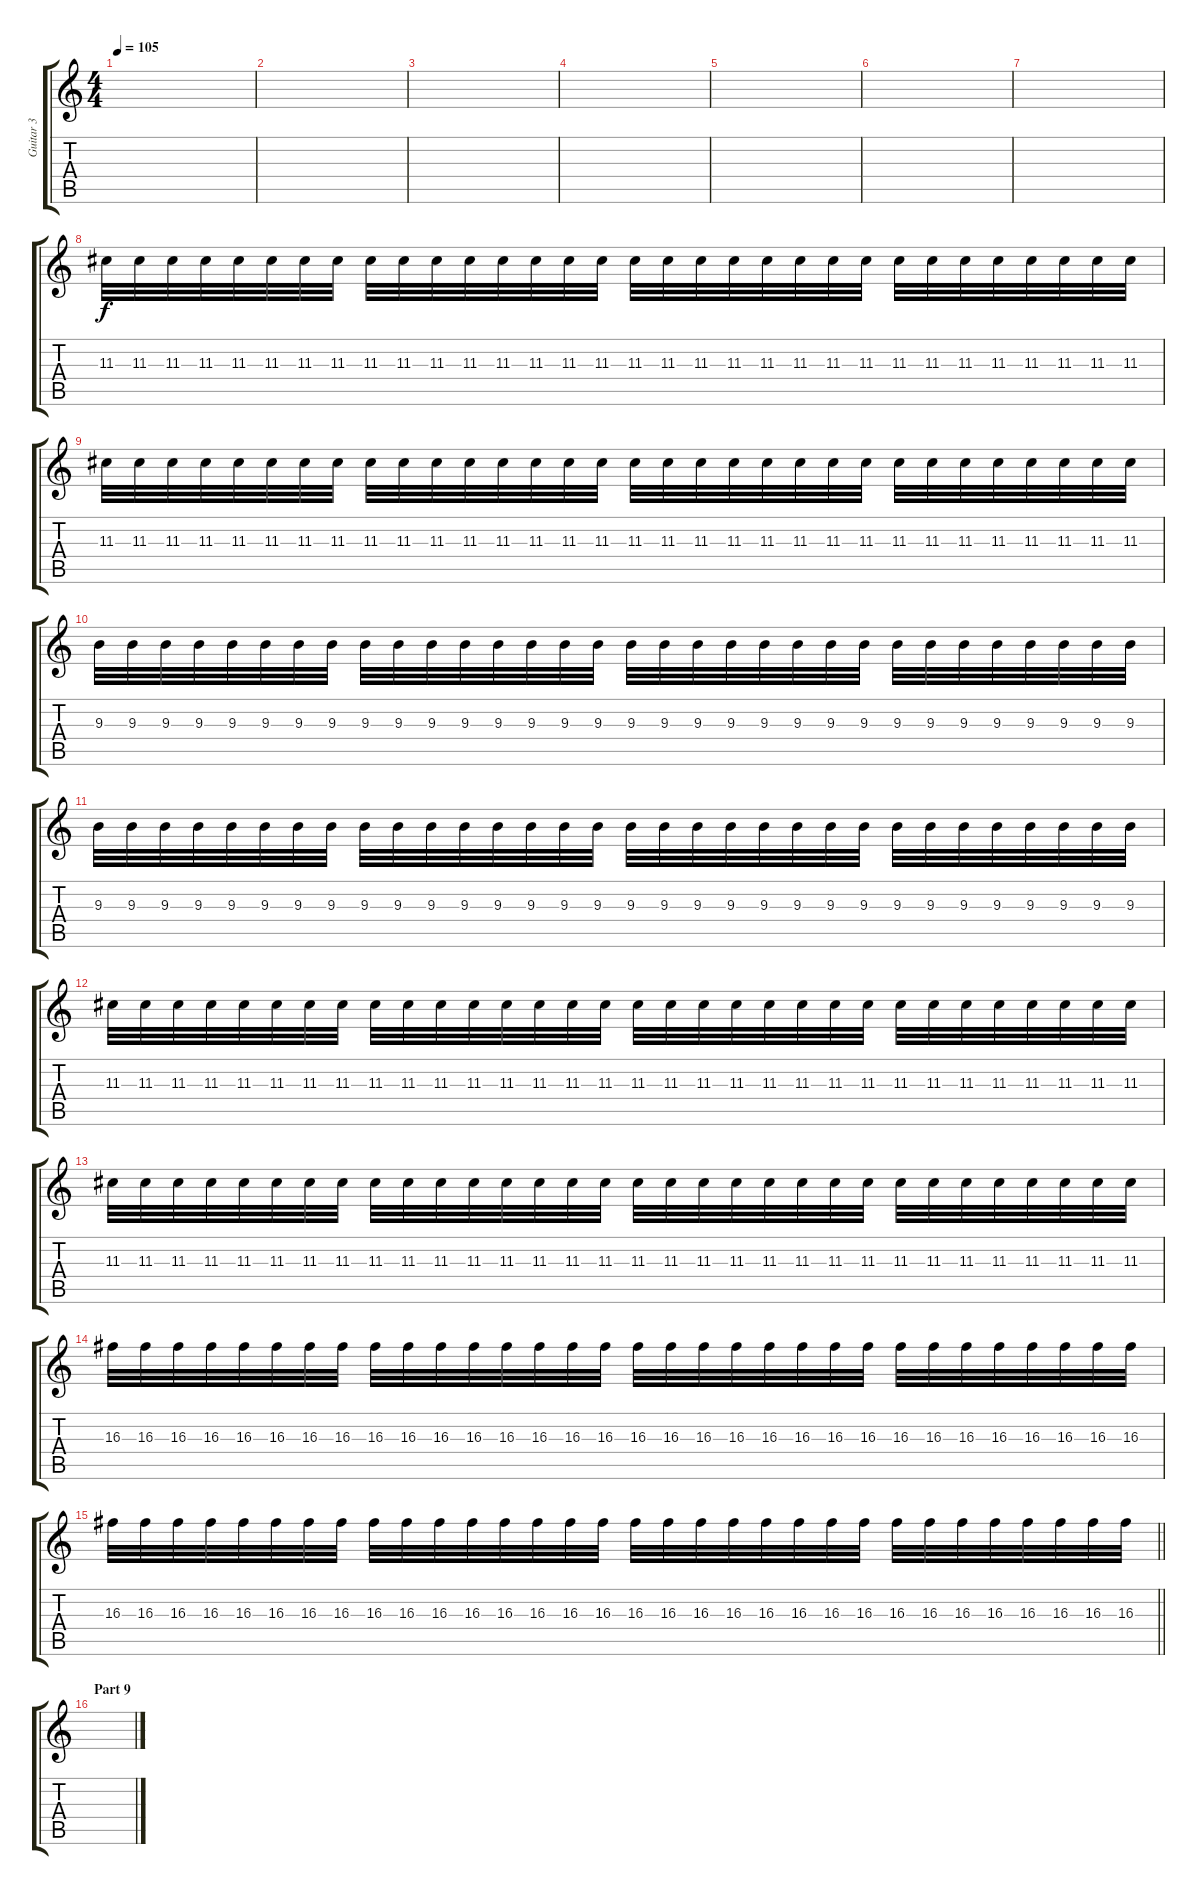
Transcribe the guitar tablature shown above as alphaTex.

\track ("Guitar 3" "Guitar 3") {instrument overdrivenguitar}
\staff {score tabs}
\tuning (B3 Gb3 D3 A2 E2 B1) {hide}
\ts (4 4)
\tempo 105
\clef g2
\ks c
|
|
|
|
|
|
|
11.3.32{volume 13} 11.3.32 11.3.32 11.3.32 11.3.32 11.3.32 11.3.32 11.3.32 11.3.32 11.3.32 11.3.32 11.3.32 11.3.32 11.3.32 11.3.32 11.3.32 11.3.32 11.3.32 11.3.32 11.3.32 11.3.32 11.3.32 11.3.32 11.3.32 11.3.32 11.3.32 11.3.32 11.3.32 11.3.32 11.3.32 11.3.32 11.3.32 |
11.3.32 11.3.32 11.3.32 11.3.32 11.3.32 11.3.32 11.3.32 11.3.32 11.3.32 11.3.32 11.3.32 11.3.32 11.3.32 11.3.32 11.3.32 11.3.32 11.3.32 11.3.32 11.3.32 11.3.32 11.3.32 11.3.32 11.3.32 11.3.32 11.3.32 11.3.32 11.3.32 11.3.32 11.3.32 11.3.32 11.3.32 11.3.32 |
9.3.32 9.3.32 9.3.32 9.3.32 9.3.32 9.3.32 9.3.32 9.3.32 9.3.32 9.3.32 9.3.32 9.3.32 9.3.32 9.3.32 9.3.32 9.3.32 9.3.32 9.3.32 9.3.32 9.3.32 9.3.32 9.3.32 9.3.32 9.3.32 9.3.32 9.3.32 9.3.32 9.3.32 9.3.32 9.3.32 9.3.32 9.3.32 |
9.3.32 9.3.32 9.3.32 9.3.32 9.3.32 9.3.32 9.3.32 9.3.32 9.3.32 9.3.32 9.3.32 9.3.32 9.3.32 9.3.32 9.3.32 9.3.32 9.3.32 9.3.32 9.3.32 9.3.32 9.3.32 9.3.32 9.3.32 9.3.32 9.3.32 9.3.32 9.3.32 9.3.32 9.3.32 9.3.32 9.3.32 9.3.32 |
11.3.32 11.3.32 11.3.32 11.3.32 11.3.32 11.3.32 11.3.32 11.3.32 11.3.32 11.3.32 11.3.32 11.3.32 11.3.32 11.3.32 11.3.32 11.3.32 11.3.32 11.3.32 11.3.32 11.3.32 11.3.32 11.3.32 11.3.32 11.3.32 11.3.32 11.3.32 11.3.32 11.3.32 11.3.32 11.3.32 11.3.32 11.3.32 |
11.3.32 11.3.32 11.3.32 11.3.32 11.3.32 11.3.32 11.3.32 11.3.32 11.3.32 11.3.32 11.3.32 11.3.32 11.3.32 11.3.32 11.3.32 11.3.32 11.3.32 11.3.32 11.3.32 11.3.32 11.3.32 11.3.32 11.3.32 11.3.32 11.3.32 11.3.32 11.3.32 11.3.32 11.3.32 11.3.32 11.3.32 11.3.32 |
16.3.32 16.3.32 16.3.32 16.3.32 16.3.32 16.3.32 16.3.32 16.3.32 16.3.32 16.3.32 16.3.32 16.3.32 16.3.32 16.3.32 16.3.32 16.3.32 16.3.32 16.3.32 16.3.32 16.3.32 16.3.32 16.3.32 16.3.32 16.3.32 16.3.32 16.3.32 16.3.32 16.3.32 16.3.32 16.3.32 16.3.32 16.3.32 |
\barLineRight lightlight
16.3.32 16.3.32 16.3.32 16.3.32 16.3.32 16.3.32 16.3.32 16.3.32 16.3.32 16.3.32 16.3.32 16.3.32 16.3.32 16.3.32 16.3.32 16.3.32 16.3.32 16.3.32 16.3.32 16.3.32 16.3.32 16.3.32 16.3.32 16.3.32 16.3.32 16.3.32 16.3.32 16.3.32 16.3.32 16.3.32 16.3.32 16.3.32 |
\section ("" "Part 9")
